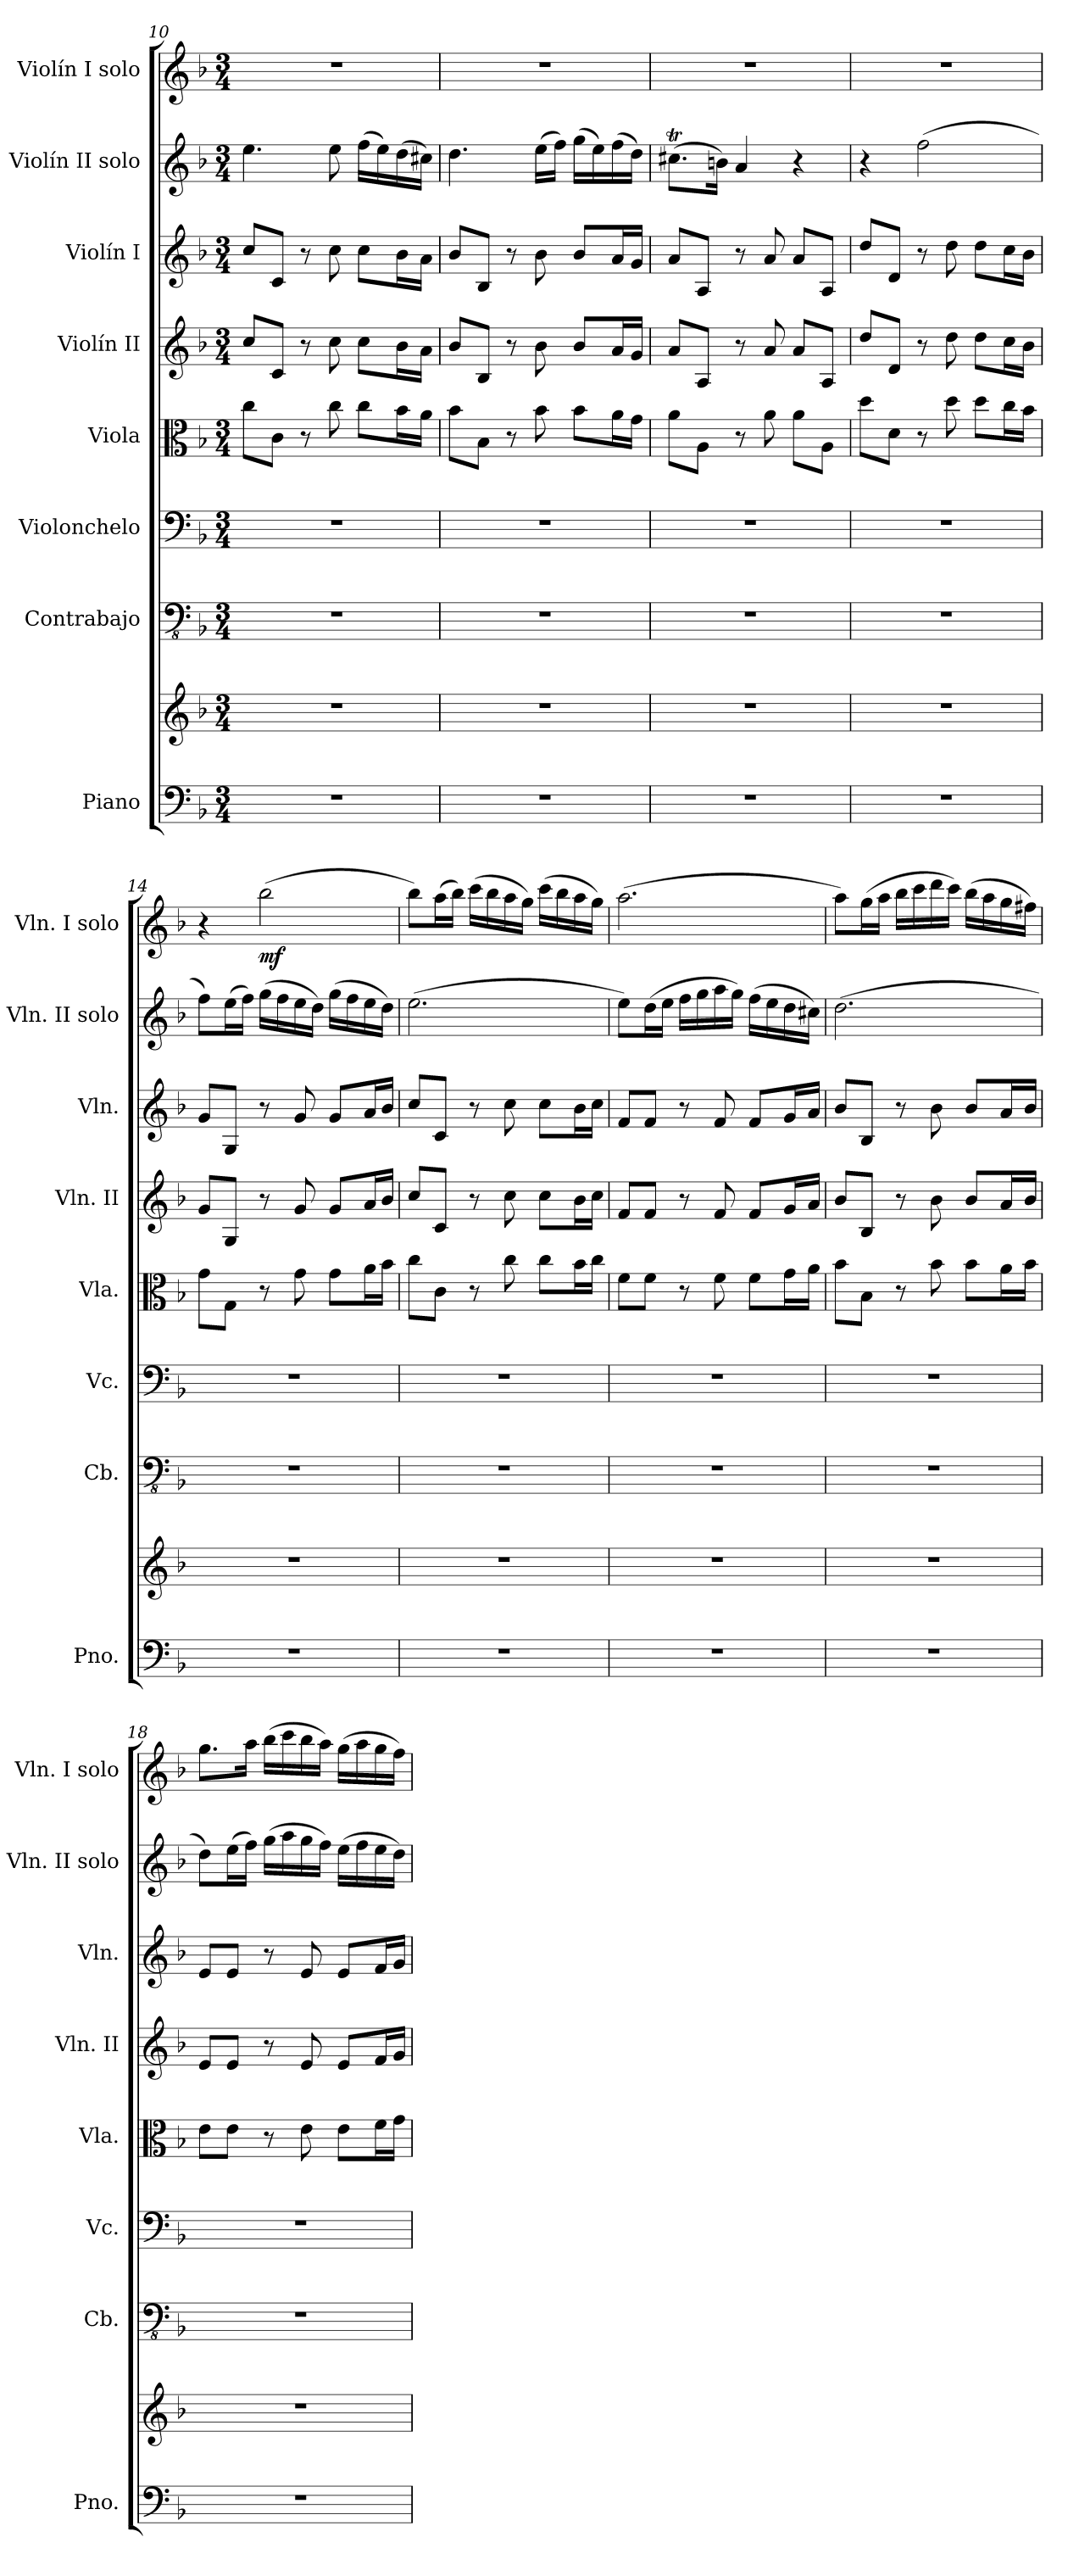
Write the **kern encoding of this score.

**kern	**kern	**kern	**kern	**kern	**kern	**kern	**kern	**kern	**dynam
*part8	*part8	*part7	*part6	*part5	*part4	*part3	*part2	*part1	*part1
*staff9	*staff8	*staff7	*staff6	*staff5	*staff4	*staff3	*staff2	*staff1	*staff1
*I"Piano	*	*I"Contrabajo	*I"Violonchelo	*I"Viola	*I"Violín II	*I"Violín I	*I"Violín II solo	*I"Violín I solo	*
*I'Pno.	*	*I'Cb.	*I'Vc.	*I'Vla.	*I'Vln. II	*I'Vln.	*I'Vln. II solo	*I'Vln. I solo	*
*clefF4	*clefG2	*clefFv4	*clefF4	*clefC3	*clefG2	*clefG2	*clefG2	*clefG2	*
*	*	*ITrd7c12	*	*	*	*	*	*	*
*k[b-]	*k[b-]	*k[b-]	*k[b-]	*k[b-]	*k[b-]	*k[b-]	*k[b-]	*k[b-]	*
*M3/4	*M3/4	*M3/4	*M3/4	*M3/4	*M3/4	*M3/4	*M3/4	*M3/4	*
=10	=10	=10	=10	=10	=10	=10	=10	=10	=10
2.r	2.r	2.r	2.r	8cc\L	8cc/L	8cc/L	4.ee\	2.r	.
.	.	.	.	8c\J	8c/J	8c/J	.	.	.
.	.	.	.	8r	8r	8r	.	.	.
.	.	.	.	8cc\	8cc\	8cc\	8ee\	.	.
.	.	.	.	8cc\L	8cc\L	8cc\L	(>16ff\LL	.	.
.	.	.	.	.	.	.	16ee\)	.	.
.	.	.	.	16b-\L	16b-\L	16b-\L	(>16dd\	.	.
.	.	.	.	16a\JJ	16a\JJ	16a\JJ	16cc#X\JJ)	.	.
=11	=11	=11	=11	=11	=11	=11	=11	=11	=11
2.r	2.r	2.r	2.r	8b-\L	8b-/L	8b-/L	4.dd\	2.r	.
.	.	.	.	8B-\J	8B-/J	8B-/J	.	.	.
.	.	.	.	8r	8r	8r	.	.	.
.	.	.	.	8b-\	8b-\	8b-\	(>16ee\LL	.	.
.	.	.	.	.	.	.	16ff\JJ)	.	.
.	.	.	.	8b-\L	8b-/L	8b-/L	(>16gg\LL	.	.
.	.	.	.	.	.	.	16ee\)	.	.
.	.	.	.	16a\L	16a/L	16a/L	(>16ff\	.	.
.	.	.	.	16g\JJ	16g/JJ	16g/JJ	16dd\JJ)	.	.
=12	=12	=12	=12	=12	=12	=12	=12	=12	=12
2.r	2.r	2.r	2.r	8a\L	8a/L	8a/L	(>8.cc#Xt\L	2.r	.
.	.	.	.	8A\J	8A/J	8A/J	.	.	.
.	.	.	.	.	.	.	16bn\Jk)	.	.
.	.	.	.	8r	8r	8r	4a/	.	.
.	.	.	.	8a\	8a/	8a/	.	.	.
.	.	.	.	8a\L	8a/L	8a/L	4r	.	.
.	.	.	.	8A\J	8A/J	8A/J	.	.	.
!!LO:LB:g=z
=13	=13	=13	=13	=13	=13	=13	=13	=13	=13
2.r	2.r	2.r	2.r	8dd\L	8dd/L	8dd/L	4r	2.r	.
.	.	.	.	8d\J	8d/J	8d/J	.	.	.
.	.	.	.	8r	8r	8r	(>2ff\	.	.
.	.	.	.	8dd\	8dd\	8dd\	.	.	.
.	.	.	.	8dd\L	8dd\L	8dd\L	.	.	.
.	.	.	.	16cc\L	16cc\L	16cc\L	.	.	.
.	.	.	.	16b-\JJ	16b-\JJ	16b-\JJ	.	.	.
=14	=14	=14	=14	=14	=14	=14	=14	=14	=14
2.r	2.r	2.r	2.r	8g\L	8g/L	8g/L	8ff\L)	4r	.
.	.	.	.	8G\J	8G/J	8G/J	(>16ee\L	.	.
.	.	.	.	.	.	.	16ff\JJ)	.	.
!	!	!	!	!	!	!	!	!	!LO:DY:b
.	.	.	.	8r	8r	8r	(>16gg\LL	(>2bb-\	mf
.	.	.	.	.	.	.	16ff\	.	.
.	.	.	.	8g\	8g/	8g/	16ee\	.	.
.	.	.	.	.	.	.	16dd\JJ)	.	.
.	.	.	.	8g\L	8g/L	8g/L	(>16gg\LL	.	.
.	.	.	.	.	.	.	16ff\	.	.
.	.	.	.	16a\L	16a/L	16a/L	16ee\	.	.
.	.	.	.	16b-\JJ	16b-/JJ	16b-/JJ	16dd\JJ)	.	.
=15	=15	=15	=15	=15	=15	=15	=15	=15	=15
2.r	2.r	2.r	2.r	8cc\L	8cc/L	8cc/L	(>2.ee\	8bb-\L)	.
.	.	.	.	8c\J	8c/J	8c/J	.	(>16aa\L	.
.	.	.	.	.	.	.	.	16bb-\JJ)	.
.	.	.	.	8r	8r	8r	.	(>16ccc\LL	.
.	.	.	.	.	.	.	.	16bb-\	.
.	.	.	.	8cc\	8cc\	8cc\	.	16aa\	.
.	.	.	.	.	.	.	.	16gg\JJ)	.
.	.	.	.	8cc\L	8cc\L	8cc\L	.	(>16ccc\LL	.
.	.	.	.	.	.	.	.	16bb-\	.
.	.	.	.	16b-\L	16b-\L	16b-\L	.	16aa\	.
.	.	.	.	16cc\JJ	16cc\JJ	16cc\JJ	.	16gg\JJ)	.
=16	=16	=16	=16	=16	=16	=16	=16	=16	=16
2.r	2.r	2.r	2.r	8f\L	8f/L	8f/L	8ee\L)	(>2.aa\	.
.	.	.	.	8f\J	8f/J	8f/J	(>16dd\L	.	.
.	.	.	.	.	.	.	16ee\JJ	.	.
.	.	.	.	8r	8r	8r	16ff\LL	.	.
.	.	.	.	.	.	.	16gg\	.	.
.	.	.	.	8f\	8f/	8f/	16aa\	.	.
.	.	.	.	.	.	.	16gg\JJ)	.	.
.	.	.	.	8f\L	8f/L	8f/L	(>16ff\LL	.	.
.	.	.	.	.	.	.	16ee\	.	.
.	.	.	.	16g\L	16g/L	16g/L	16dd\	.	.
.	.	.	.	16a\JJ	16a/JJ	16a/JJ	16cc#X\JJ)	.	.
!!LO:PB:g=z
=17	=17	=17	=17	=17	=17	=17	=17	=17	=17
2.r	2.r	2.r	2.r	8b-\L	8b-/L	8b-/L	(>2.dd\	8aa\L)	.
.	.	.	.	8B-\J	8B-/J	8B-/J	.	(>16gg\L	.
.	.	.	.	.	.	.	.	16aa\JJ	.
.	.	.	.	8r	8r	8r	.	16bb-\LL	.
.	.	.	.	.	.	.	.	16ccc\	.
.	.	.	.	8b-\	8b-\	8b-\	.	16ddd\	.
.	.	.	.	.	.	.	.	16ccc\JJ)	.
.	.	.	.	8b-\L	8b-/L	8b-/L	.	(>16bb-\LL	.
.	.	.	.	.	.	.	.	16aa\	.
.	.	.	.	16a\L	16a/L	16a/L	.	16gg\	.
.	.	.	.	16b-\JJ	16b-/JJ	16b-/JJ	.	16ff#X\JJ)	.
=18	=18	=18	=18	=18	=18	=18	=18	=18	=18
2.r	2.r	2.r	2.r	8e\L	8e/L	8e/L	8dd\L)	8.gg\L	.
.	.	.	.	8e\J	8e/J	8e/J	(>16ee\L	.	.
.	.	.	.	.	.	.	16ff\JJ)	16aa\Jk	.
.	.	.	.	8r	8r	8r	(>16gg\LL	(>16bb-\LL	.
.	.	.	.	.	.	.	16aa\	16ccc\	.
.	.	.	.	8e\	8e/	8e/	16gg\	16bb-\	.
.	.	.	.	.	.	.	16ff\JJ)	16aa\JJ)	.
.	.	.	.	8e\L	8e/L	8e/L	(>16ee\LL	(>16gg\LL	.
.	.	.	.	.	.	.	16ff\	16aa\	.
.	.	.	.	16f\L	16f/L	16f/L	16ee\	16gg\	.
.	.	.	.	16g\JJ	16g/JJ	16g/JJ	16dd\JJ)	16ff\JJ)	.
=	=	=	=	=	=	=	=	=	=
*-	*-	*-	*-	*-	*-	*-	*-	*-	*-
